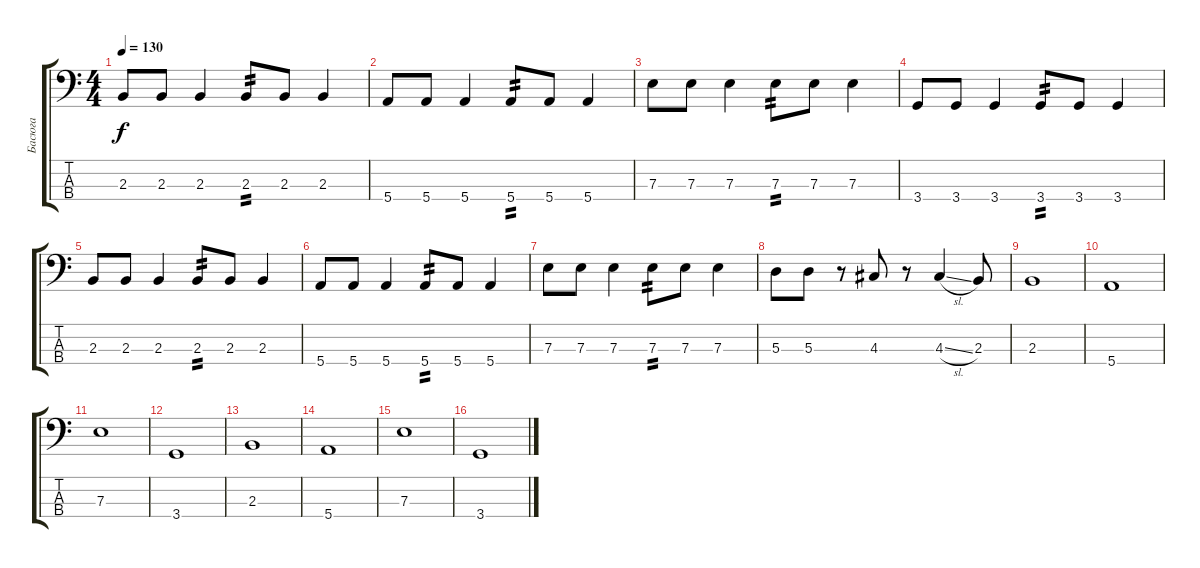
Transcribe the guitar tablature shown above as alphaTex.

\track ("Басюга" "Басюга") {instrument electricbassfinger}
\staff {score tabs}
\tuning (G2 D2 A1 E1) {hide}
\ts (4 4)
\tempo 130
\clef f4
\ks c
2.3.8{dy f} 2.3.8 2.3.4 2.3.8{tp 2} 2.3.8 2.3.4 |
5.4.8 5.4.8 5.4.4 5.4.8{tp 2} 5.4.8 5.4.4 |
7.3.8 7.3.8 7.3.4 7.3.8{tp 2} 7.3.8 7.3.4 |
3.4.8 3.4.8 3.4.4 3.4.8{tp 2} 3.4.8 3.4.4 |
2.3.8 2.3.8 2.3.4 2.3.8{tp 2} 2.3.8 2.3.4 |
5.4.8 5.4.8 5.4.4 5.4.8{tp 2} 5.4.8 5.4.4 |
7.3.8 7.3.8 7.3.4 7.3.8{tp 2} 7.3.8 7.3.4 |
5.3.8 5.3.8 r.8 4.3.8 r.8 4.3{sl}.4 2.3.8 |
2.3.1 |
5.4.1 |
7.3.1 |
3.4.1 |
2.3.1 |
5.4.1 |
7.3.1 |
3.4.1
